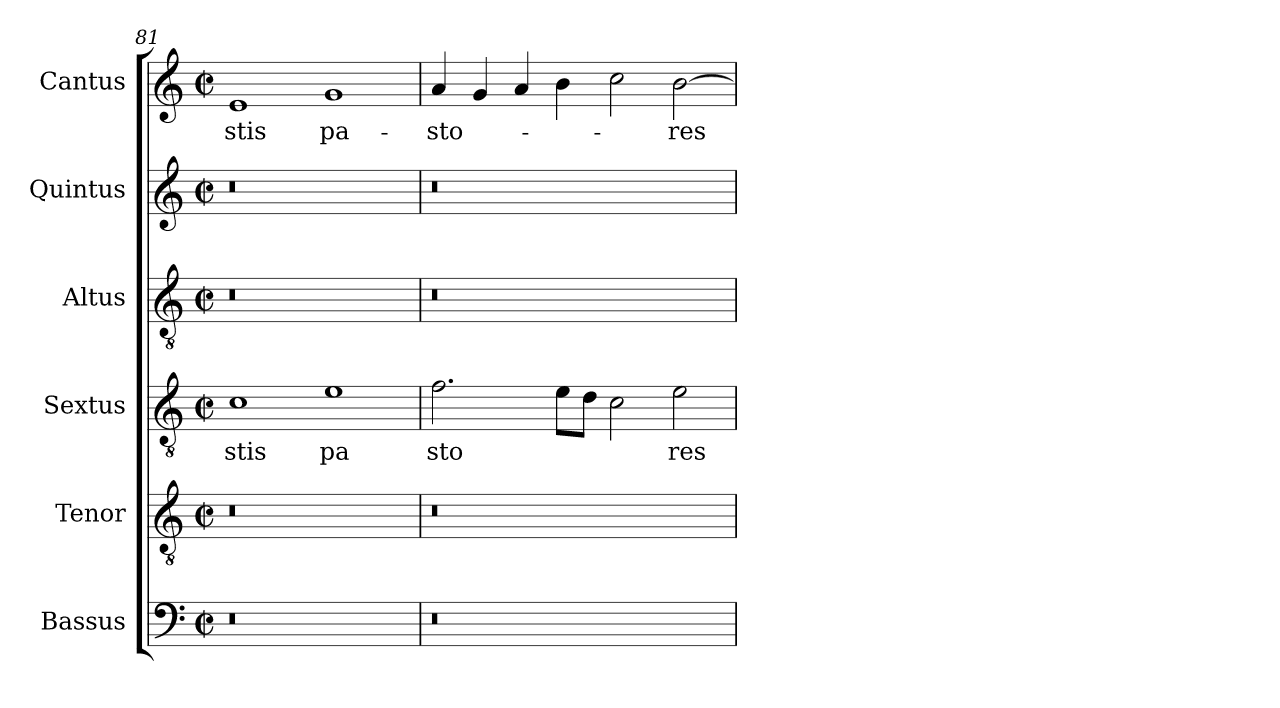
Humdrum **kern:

**kern	**kern	**kern	**text	**kern	**kern	**kern	**text
*part6	*part5	*part4	*part4	*part3	*part2	*part1	*part1
*staff6	*staff5	*staff4	*staff4	*staff3	*staff2	*staff1	*staff1
*I"Bassus	*I"Tenor	*I"Sextus	*	*I"Altus	*I"Quintus	*I"Cantus	*
*clefF4	*clefGv2	*clefGv2	*	*clefGv2	*clefG2	*clefG2	*
*M2/2	*M2/2	*M2/2	*	*M2/2	*M2/2	*M2/2	*
*met(c|)	*met(c|)	*met(c|)	*	*met(c|)	*met(c|)	*met(c|)	*
=81	=81	=81	=81	=81	=81	=81	=81
!	!	!	!LO:LY:b:cj	!	!	!	!LO:LY:b:cj
0r	0r	1c	stis	0r	0r	1e	-stis
!	!	!	!LO:LY:b:cj	!	!	!	!LO:LY:b:cj
.	.	1e	pa	.	.	1g	pa-
=82	=82	=82	=82	=82	=82	=82	=82
!	!	!	!LO:LY:b	!	!	!	!LO:LY:b
0r	0r	2.f\	sto	0r	0r	4a/	-sto-
.	.	.	.	.	.	4g/	.
.	.	.	.	.	.	4a/	.
.	.	8e\L	.	.	.	4b\	.
.	.	8d\J	.	.	.	.	.
.	.	2c\	.	.	.	2cc\	.
!	!	!	!LO:LY:b:cj	!	!	!	!LO:LY:b
.	.	2e\	res	.	.	[>2b\	-res
=	=	=	=	=	=	=	=
*-	*-	*-	*-	*-	*-	*-	*-
